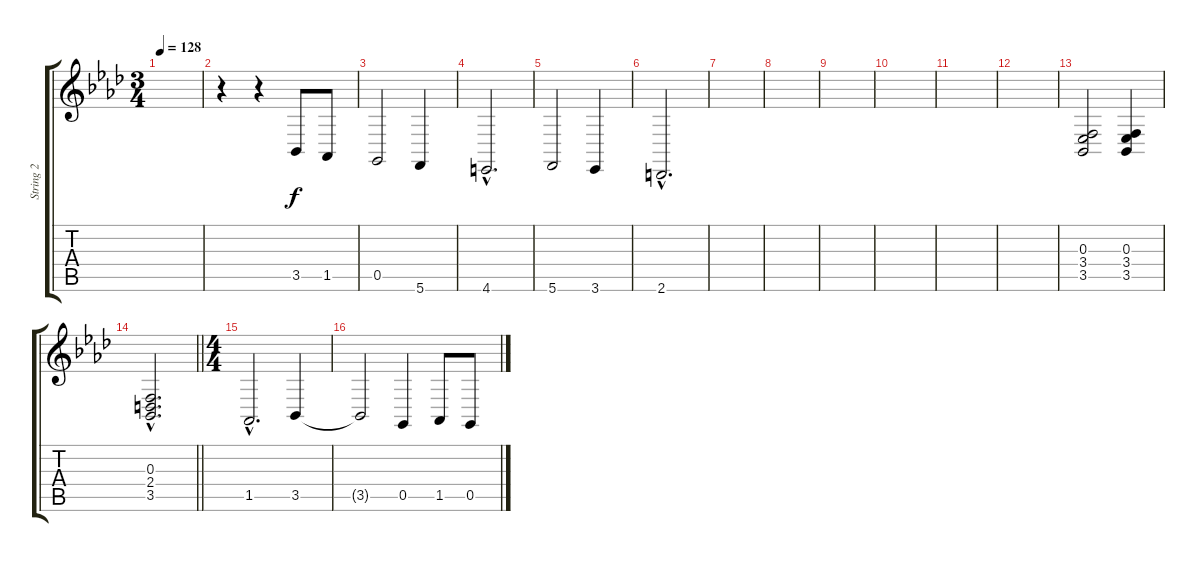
\track ("String 2" "String 2") {instrument stringensemble1}
\staff {score tabs}
\tuning (D4 A3 F3 C3 G2 C2) {hide}
\ts (3 4)
\tempo 128
\clef g2
\ks fminor
|
r.4 r.4 3.5.8 1.5.8 |
0.5.2 5.6.4 |
4.6{hac}.2{d} |
5.6.2 3.6.4 |
2.6{hac}.2{d} |
|
|
|
|
|
|
(0.3 3.4 3.5).2 (0.3 3.4 3.5).4 |
\barLineRight lightlight
(0.3{hac} 2.4{hac} 3.5{hac}).2{d} |
\ts (4 4)
1.5{hac}.2{d volume 14} 3.5.4 |
3.5{t}.2 0.5.4 1.5.8 0.5.8
